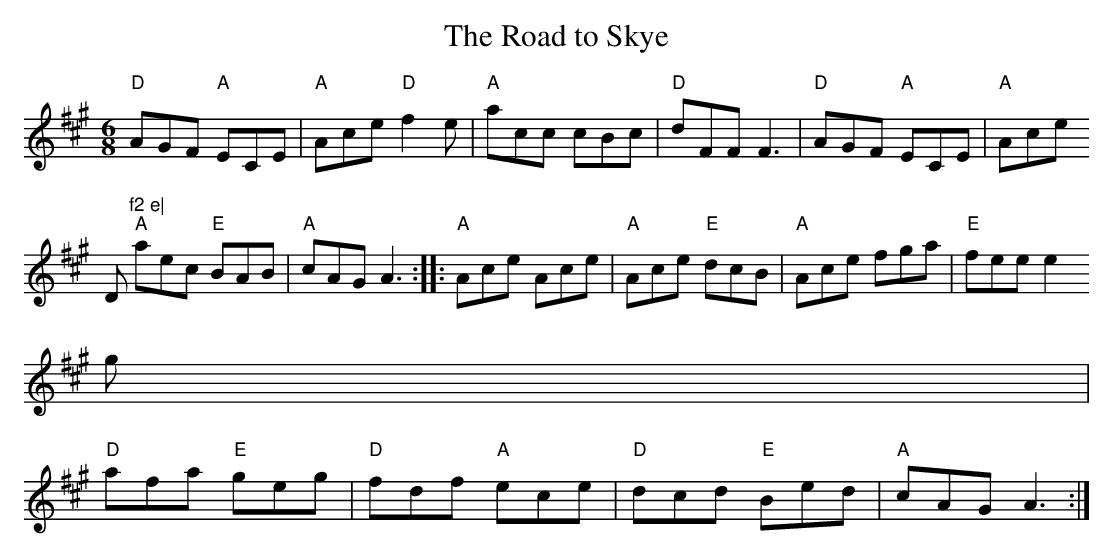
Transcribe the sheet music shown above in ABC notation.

X:1
T:The Road to Skye
M:6/8
L:1/8
K:A
"D"AGF "A"ECE|"A"Ace "D"f2 e|"A"acc cBc|"D"dFF F3|"D"AGF "A"ECE|"A"Ace "
D"f2 e|
"A"aec "E"BAB|"A"cAG A3:||:"A"Ace Ace|"A"Ace "E"dcB|"A"Ace fga|"E"fee e2
 g|
"D"afa "E"geg|"D"fdf "A"ece|"D"dcd "E"Bed|"A"cAG A3:|
